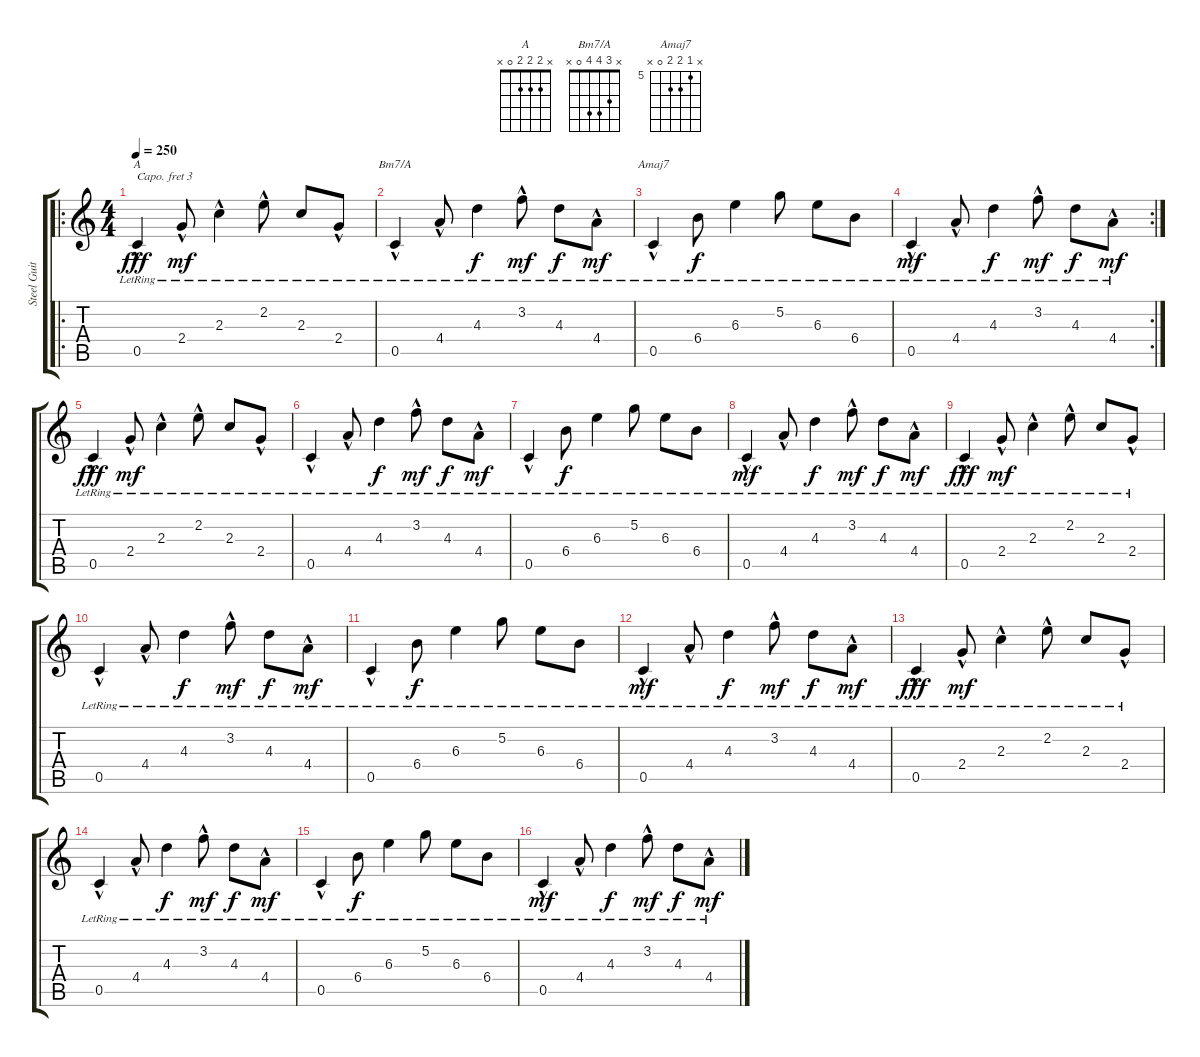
\track ("Steel Guitar with Capo III" "Steel Guit") {instrument acousticguitarsteel}
\staff {score tabs}
\capo 3
\tuning (E4 B3 G3 D3 A2 E2) {hide}
\chord ("A" x 2 2 2 0 x)
\chord ("Bm7/A" x 3 4 4 0 x)
\chord ("Amaj7" x 5 6 6 0 x) {firstfret 5}
\ro
\ts (4 4)
\tempo 250
\clef g2
\ks c
0.5{hac lr}.4{ch "A" dy fff instrument acousticguitarsteel} 2.4{hac lr}.8{dy mf} 2.3{hac lr}.4 2.2{hac lr}.8 2.3{lr}.8 2.4{hac lr}.8 |
0.5{hac lr}.4{ch "Bm7/A"} 4.4{hac lr}.8 4.3{lr}.4{dy f} 3.2{hac lr}.8{dy mf} 4.3{lr}.8{dy f} 4.4{hac lr}.8{dy mf} |
0.5{hac lr}.4{ch "Amaj7"} 6.4{lr}.8{dy f} 6.3{lr}.4 5.2{lr}.8 6.3{lr}.8 6.4{lr}.8 |
\rc 2
0.5{hac lr}.4{dy mf} 4.4{hac lr}.8 4.3{lr}.4{dy f} 3.2{hac lr}.8{dy mf} 4.3{lr}.8{dy f} 4.4{hac lr}.8{dy mf} |
0.5{hac lr}.4{dy fff} 2.4{hac lr}.8{dy mf} 2.3{hac lr}.4 2.2{hac lr}.8 2.3{lr}.8 2.4{hac lr}.8 |
0.5{hac lr}.4 4.4{hac lr}.8 4.3{lr}.4{dy f} 3.2{hac lr}.8{dy mf} 4.3{lr}.8{dy f} 4.4{hac lr}.8{dy mf} |
0.5{hac lr}.4 6.4{lr}.8{dy f} 6.3{lr}.4 5.2{lr}.8 6.3{lr}.8 6.4{lr}.8 |
0.5{hac lr}.4{dy mf} 4.4{hac lr}.8 4.3{lr}.4{dy f} 3.2{hac lr}.8{dy mf} 4.3{lr}.8{dy f} 4.4{hac lr}.8{dy mf} |
0.5{hac lr}.4{dy fff} 2.4{hac lr}.8{dy mf} 2.3{hac lr}.4 2.2{hac lr}.8 2.3{lr}.8 2.4{hac lr}.8 |
0.5{hac lr}.4 4.4{hac lr}.8 4.3{lr}.4{dy f} 3.2{hac lr}.8{dy mf} 4.3{lr}.8{dy f} 4.4{hac lr}.8{dy mf} |
0.5{hac lr}.4 6.4{lr}.8{dy f} 6.3{lr}.4 5.2{lr}.8 6.3{lr}.8 6.4{lr}.8 |
0.5{hac lr}.4{dy mf} 4.4{hac lr}.8 4.3{lr}.4{dy f} 3.2{hac lr}.8{dy mf} 4.3{lr}.8{dy f} 4.4{hac lr}.8{dy mf} |
0.5{hac lr}.4{dy fff} 2.4{hac lr}.8{dy mf} 2.3{hac lr}.4 2.2{hac lr}.8 2.3{lr}.8 2.4{hac lr}.8 |
0.5{hac lr}.4 4.4{hac lr}.8 4.3{lr}.4{dy f} 3.2{hac lr}.8{dy mf} 4.3{lr}.8{dy f} 4.4{hac lr}.8{dy mf} |
0.5{hac lr}.4 6.4{lr}.8{dy f} 6.3{lr}.4 5.2{lr}.8 6.3{lr}.8 6.4{lr}.8 |
0.5{hac lr}.4{dy mf} 4.4{hac lr}.8 4.3{lr}.4{dy f} 3.2{hac lr}.8{dy mf} 4.3{lr}.8{dy f} 4.4{hac lr}.8{dy mf}
